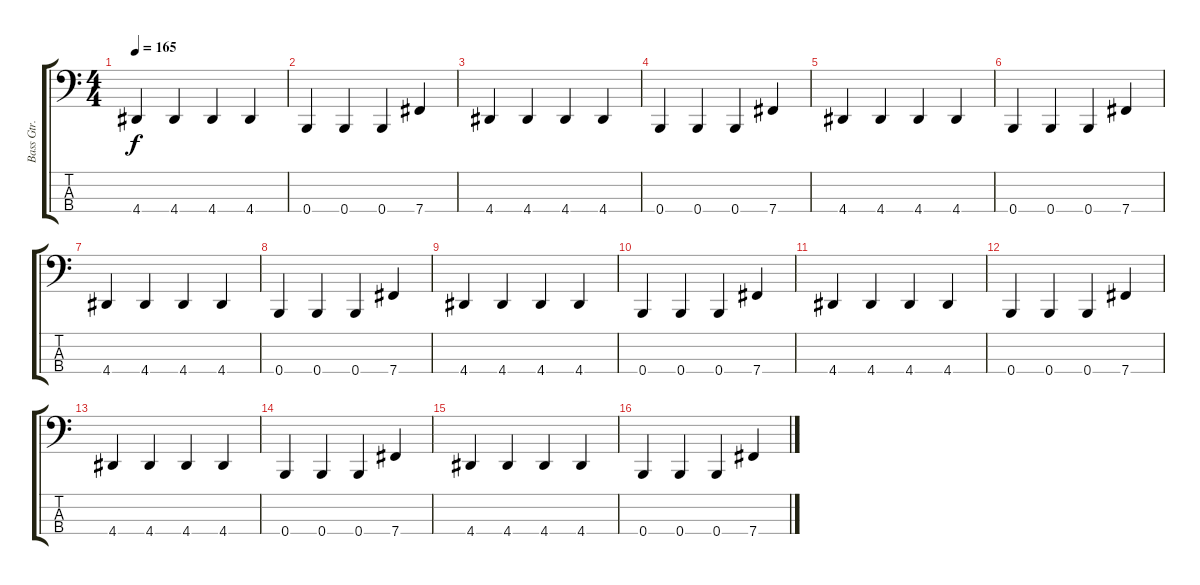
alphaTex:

\track ("Bass Gtr." "Bass Gtr.") {instrument electricbasspick}
\staff {score tabs}
\tuning (E2 B1 Gb1 B0) {hide}
\ts (4 4)
\tempo 165
\clef f4
\ks c
4.4.4{dy f} 4.4.4 4.4.4 4.4.4 |
0.4.4 0.4.4 0.4.4 7.4.4 |
4.4.4 4.4.4 4.4.4 4.4.4 |
0.4.4 0.4.4 0.4.4 7.4.4 |
4.4.4 4.4.4 4.4.4 4.4.4 |
0.4.4 0.4.4 0.4.4 7.4.4 |
4.4.4 4.4.4 4.4.4 4.4.4 |
0.4.4 0.4.4 0.4.4 7.4.4 |
4.4.4 4.4.4 4.4.4 4.4.4 |
0.4.4 0.4.4 0.4.4 7.4.4 |
4.4.4 4.4.4 4.4.4 4.4.4 |
0.4.4 0.4.4 0.4.4 7.4.4 |
4.4.4 4.4.4 4.4.4 4.4.4 |
0.4.4 0.4.4 0.4.4 7.4.4 |
4.4.4 4.4.4 4.4.4 4.4.4 |
0.4.4 0.4.4 0.4.4 7.4.4
